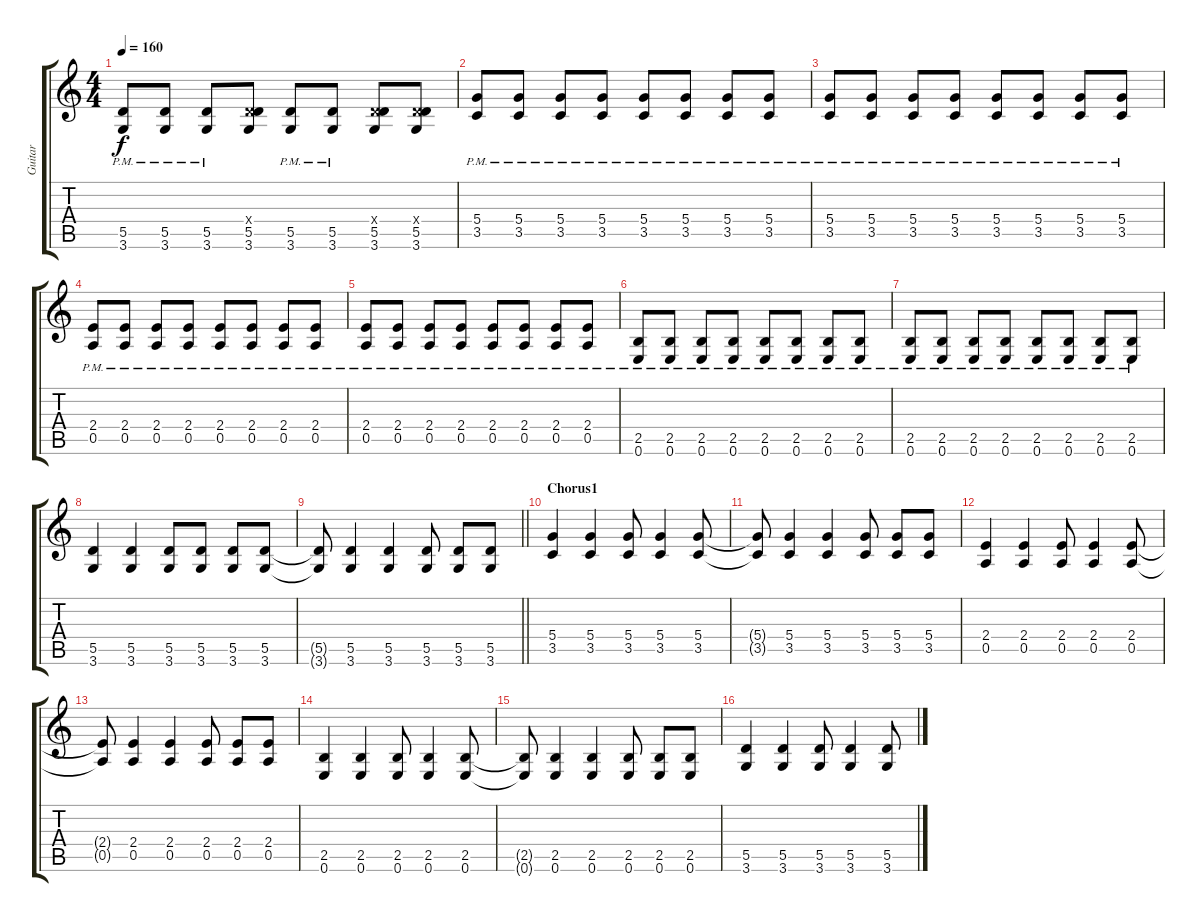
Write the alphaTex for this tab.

\track ("Guitar" "Guitar") {instrument distortionguitar}
\staff {score tabs}
\tuning (E4 B3 G3 D3 A2 E2) {hide}
\ts (4 4)
\tempo 160
\clef g2
\ks c
(5.5{pm} 3.6{pm}).8{dy f} (5.5{pm} 3.6{pm}).8 (5.5{pm} 3.6{pm}).8 (0.4{x} 5.5 3.6).8 (5.5{pm} 3.6{pm}).8 (5.5{pm} 3.6{pm}).8 (0.4{x} 5.5 3.6).8 (0.4{x} 5.5 3.6).8 |
(5.4{pm} 3.5{pm}).8 (5.4{pm} 3.5{pm}).8 (5.4{pm} 3.5{pm}).8 (5.4{pm} 3.5{pm}).8 (5.4{pm} 3.5{pm}).8 (5.4{pm} 3.5{pm}).8 (5.4{pm} 3.5{pm}).8 (5.4{pm} 3.5{pm}).8 |
(5.4{pm} 3.5{pm}).8 (5.4{pm} 3.5{pm}).8 (5.4{pm} 3.5{pm}).8 (5.4{pm} 3.5{pm}).8 (5.4{pm} 3.5{pm}).8 (5.4{pm} 3.5{pm}).8 (5.4{pm} 3.5{pm}).8 (5.4{pm} 3.5{pm}).8 |
(2.4{pm} 0.5{pm}).8 (2.4{pm} 0.5{pm}).8 (2.4{pm} 0.5{pm}).8 (2.4{pm} 0.5{pm}).8 (2.4{pm} 0.5{pm}).8 (2.4{pm} 0.5{pm}).8 (2.4{pm} 0.5{pm}).8 (2.4{pm} 0.5{pm}).8 |
(2.4{pm} 0.5{pm}).8 (2.4{pm} 0.5{pm}).8 (2.4{pm} 0.5{pm}).8 (2.4{pm} 0.5{pm}).8 (2.4{pm} 0.5{pm}).8 (2.4{pm} 0.5{pm}).8 (2.4{pm} 0.5{pm}).8 (2.4{pm} 0.5{pm}).8 |
(2.5{pm} 0.6{pm}).8 (2.5{pm} 0.6{pm}).8 (2.5{pm} 0.6{pm}).8 (2.5{pm} 0.6{pm}).8 (2.5{pm} 0.6{pm}).8 (2.5{pm} 0.6{pm}).8 (2.5{pm} 0.6{pm}).8 (2.5{pm} 0.6{pm}).8 |
(2.5{pm} 0.6{pm}).8 (2.5{pm} 0.6{pm}).8 (2.5{pm} 0.6{pm}).8 (2.5{pm} 0.6{pm}).8 (2.5{pm} 0.6{pm}).8 (2.5{pm} 0.6{pm}).8 (2.5{pm} 0.6{pm}).8 (2.5{pm} 0.6{pm}).8 |
(5.5 3.6).4 (5.5 3.6).4 (5.5 3.6).8 (5.5 3.6).8 (5.5 3.6).8 (5.5 3.6).8 |
\barLineRight lightlight
(5.5{t} 3.6{t}).8 (5.5 3.6).4 (5.5 3.6).4 (5.5 3.6).8 (5.5 3.6).8 (5.5 3.6).8 |
\section ("" "Chorus1")
(5.4 3.5).4 (5.4 3.5).4 (5.4 3.5).8 (5.4 3.5).4 (5.4 3.5).8 |
(5.4{t} 3.5{t}).8 (5.4 3.5).4 (5.4 3.5).4 (5.4 3.5).8 (5.4 3.5).8 (5.4 3.5).8 |
(2.4 0.5).4 (2.4 0.5).4 (2.4 0.5).8 (2.4 0.5).4 (2.4 0.5).8 |
(2.4{t} 0.5{t}).8 (2.4 0.5).4 (2.4 0.5).4 (2.4 0.5).8 (2.4 0.5).8 (2.4 0.5).8 |
(2.5 0.6).4 (2.5 0.6).4 (2.5 0.6).8 (2.5 0.6).4 (2.5 0.6).8 |
(2.5{t} 0.6{t}).8 (2.5 0.6).4 (2.5 0.6).4 (2.5 0.6).8 (2.5 0.6).8 (2.5 0.6).8 |
(5.5 3.6).4 (5.5 3.6).4 (5.5 3.6).8 (5.5 3.6).4 (5.5 3.6).8
